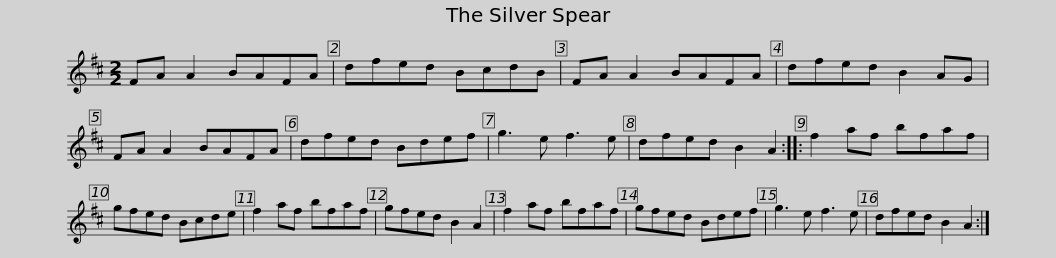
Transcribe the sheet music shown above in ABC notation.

X:1
L:1/8
M:2/2
I:linebreak $
K:D
V:1 treble
V:1
 FA A2 BAFA | dfed BcdB | FA A2 BAFA | dfed B2 AG | FA A2 BAFA | %5
 dfed Bdef |$ g3 e f3 e | dfed B2 A2 :: f2 af bfaf | gfed Bcde | %10
 f2 af bfaf | gfed B2 A2 |$ f2 af bfaf | gfed Bdef | g3 e f3 e | %15
 dfed B2 A2 :| %16
